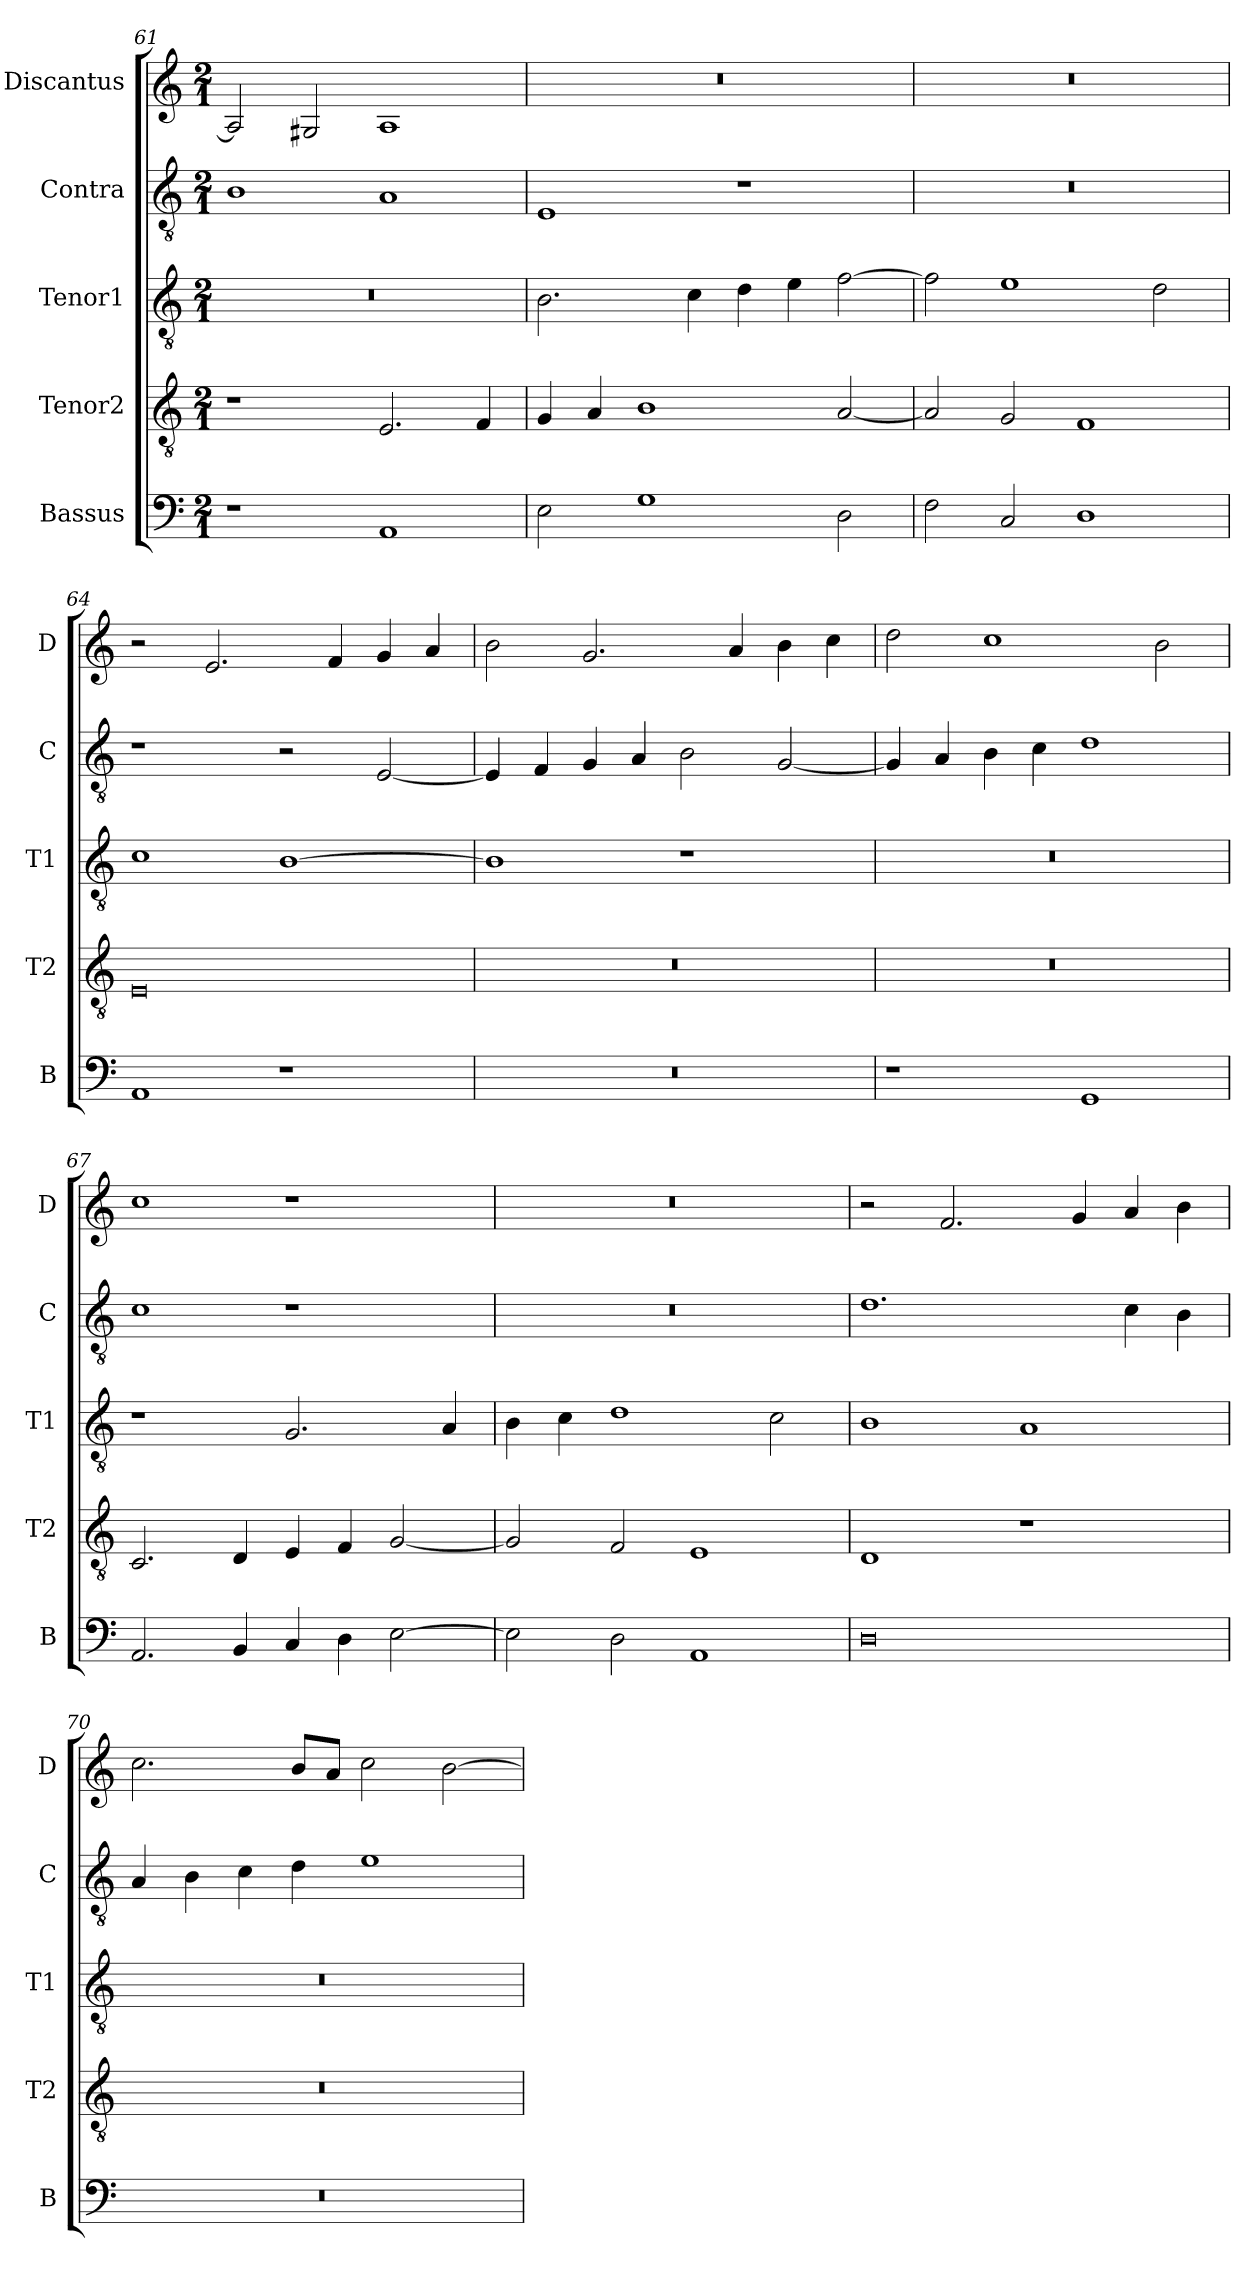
**kern	**kern	**kern	**kern	**kern
*part5	*part4	*part3	*part2	*part1
*staff5	*staff4	*staff3	*staff2	*staff1
*I"Bassus	*I"Tenor2	*I"Tenor1	*I"Contra	*I"Discantus
*I'B	*I'T2	*I'T1	*I'C	*I'D
*clefF4	*clefGv2	*clefGv2	*clefGv2	*clefG2
*k[]	*k[]	*k[]	*k[]	*k[]
*M2/1	*M2/1	*M2/1	*M2/1	*M2/1
=61	=61	=61	=61	=61
1r	1r	0r	1B	2A/]
.	.	.	.	2G#X/
1AA	2.E/	.	1A	1A
.	4F/	.	.	.
=62	=62	=62	=62	=62
2E\	4G/	2.B\	1E	0r
.	4A/	.	.	.
1G	1B	.	.	.
.	.	4c\	.	.
.	.	4d\	1r	.
.	.	4e\	.	.
2D\	[2A/	[2f\	.	.
=63	=63	=63	=63	=63
2F\	2A/]	2f\]	0r	0r
2C/	2G/	1e	.	.
1D	1F	.	.	.
.	.	2d\	.	.
=64	=64	=64	=64	=64
1AA	0E	1c	1r	2r
.	.	.	.	2.e/
1r	.	[1B	2r	.
.	.	.	.	4f/
.	.	.	[2E/	4g/
.	.	.	.	4a/
=65	=65	=65	=65	=65
0r	0r	1B]	4E/]	2b\
.	.	.	4F/	.
.	.	.	4G/	2.g/
.	.	.	4A/	.
.	.	1r	2B\	.
.	.	.	.	4a/
.	.	.	[2G/	4b\
.	.	.	.	4cc\
=66	=66	=66	=66	=66
1r	0r	0r	4G/]	2dd\
.	.	.	4A/	.
.	.	.	4B\	1cc
.	.	.	4c\	.
1GG	.	.	1d	.
.	.	.	.	2b\
=67	=67	=67	=67	=67
2.AA/	2.C/	1r	1c	1cc
4BB/	4D/	.	.	.
4C/	4E/	2.G/	1r	1r
4D\	4F/	.	.	.
[2E\	[2G/	.	.	.
.	.	4A/	.	.
=68	=68	=68	=68	=68
2E\]	2G/]	4B\	0r	0r
.	.	4c\	.	.
2D\	2F/	1d	.	.
1AA	1E	.	.	.
.	.	2c\	.	.
=69	=69	=69	=69	=69
0D	1D	1B	1.d	2r
.	.	.	.	2.f/
.	1r	1A	.	.
.	.	.	.	4g/
.	.	.	4c\	4a/
.	.	.	4B\	4b\
=70	=70	=70	=70	=70
0r	0r	0r	4A/	2.cc\
.	.	.	4B\	.
.	.	.	4c\	.
.	.	.	4d\	8b/L
.	.	.	.	8a/J
.	.	.	1e	2cc\
.	.	.	.	[2b\
=	=	=	=	=
*-	*-	*-	*-	*-
